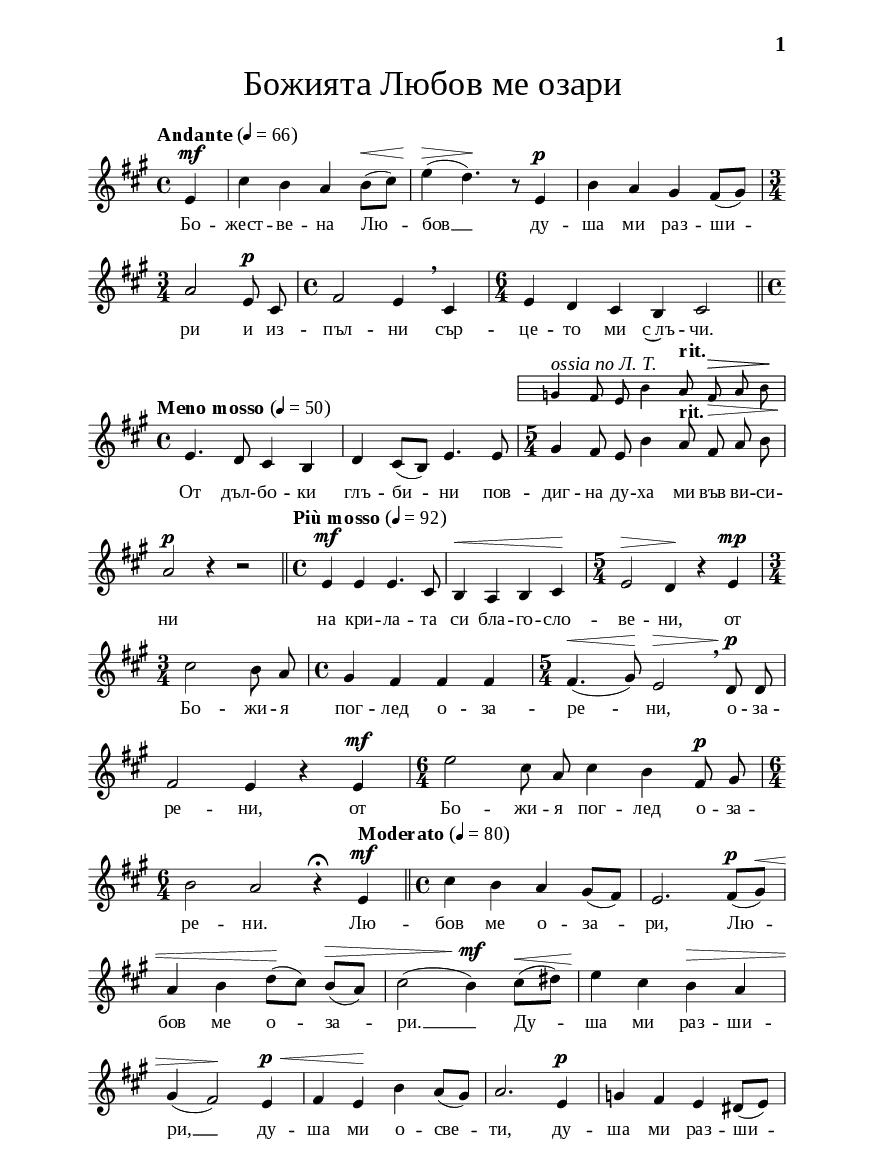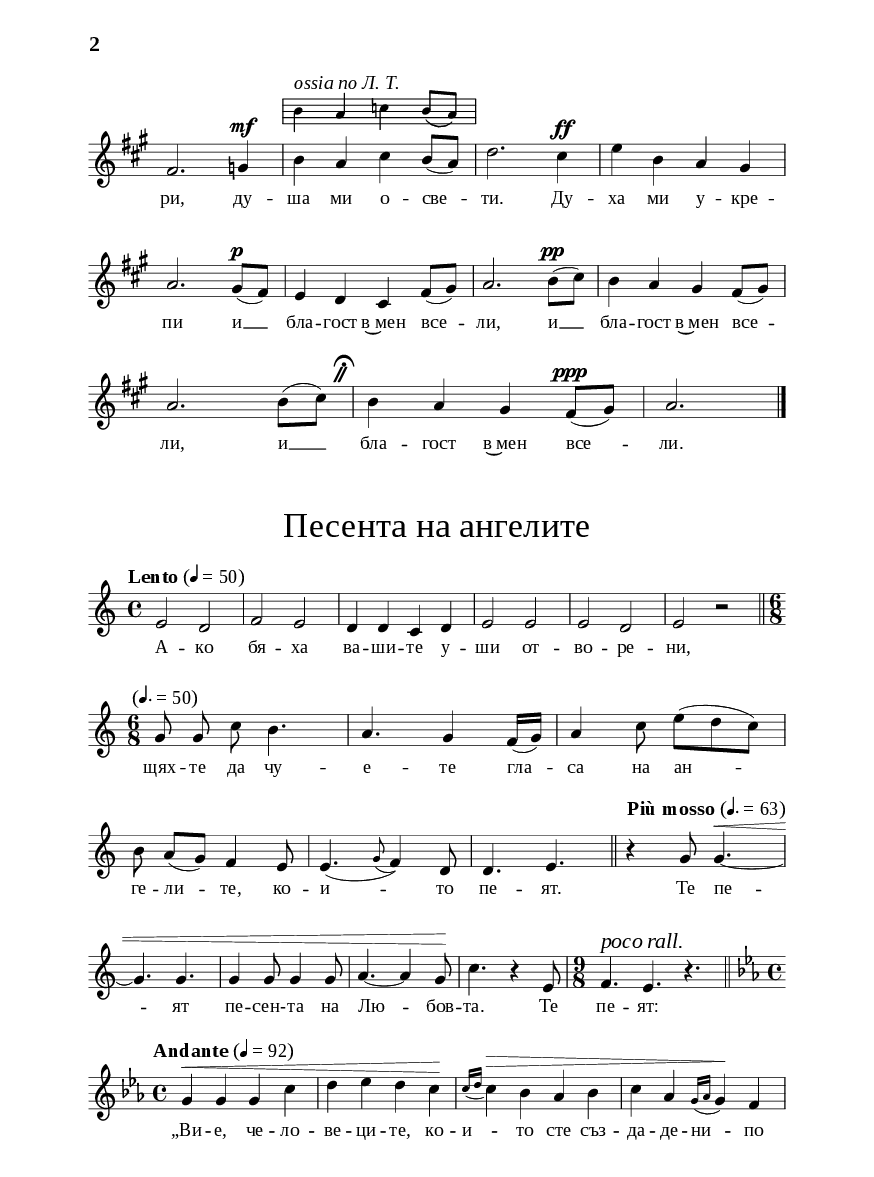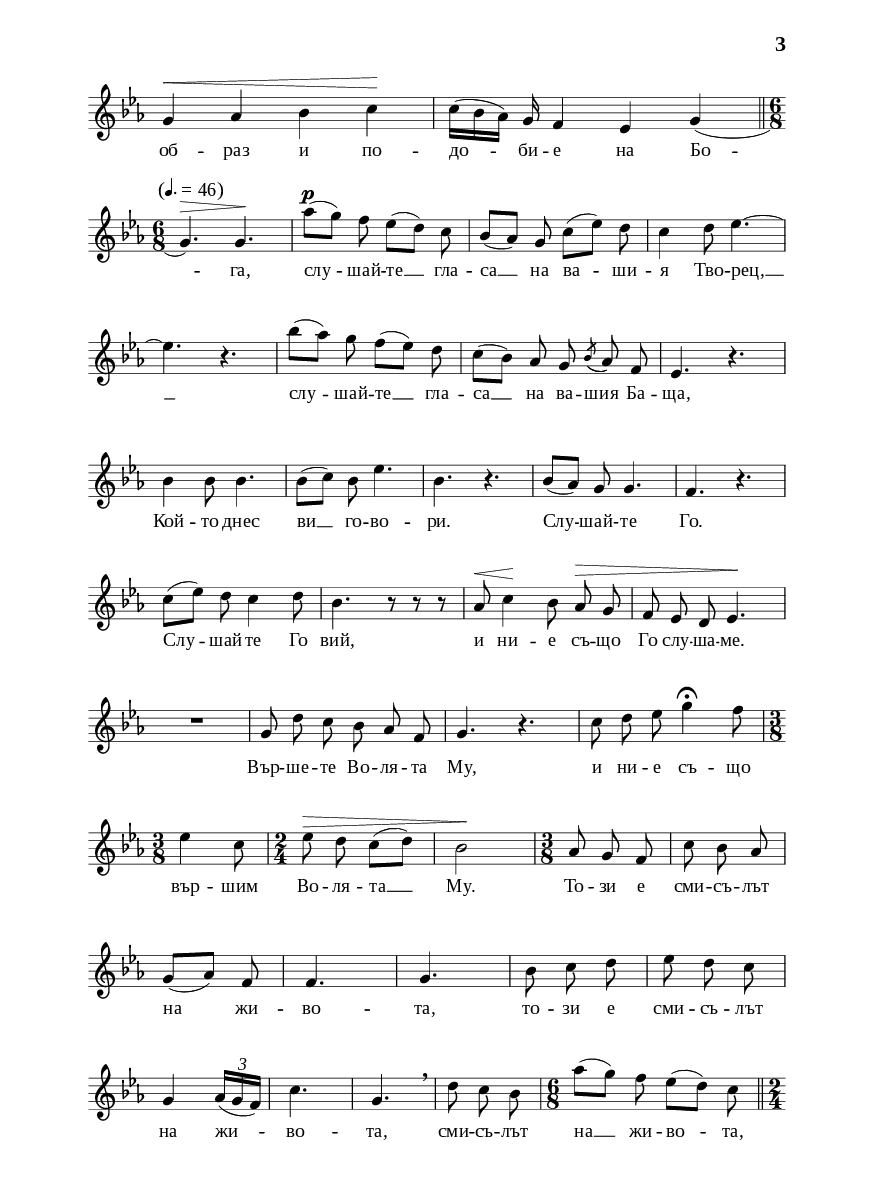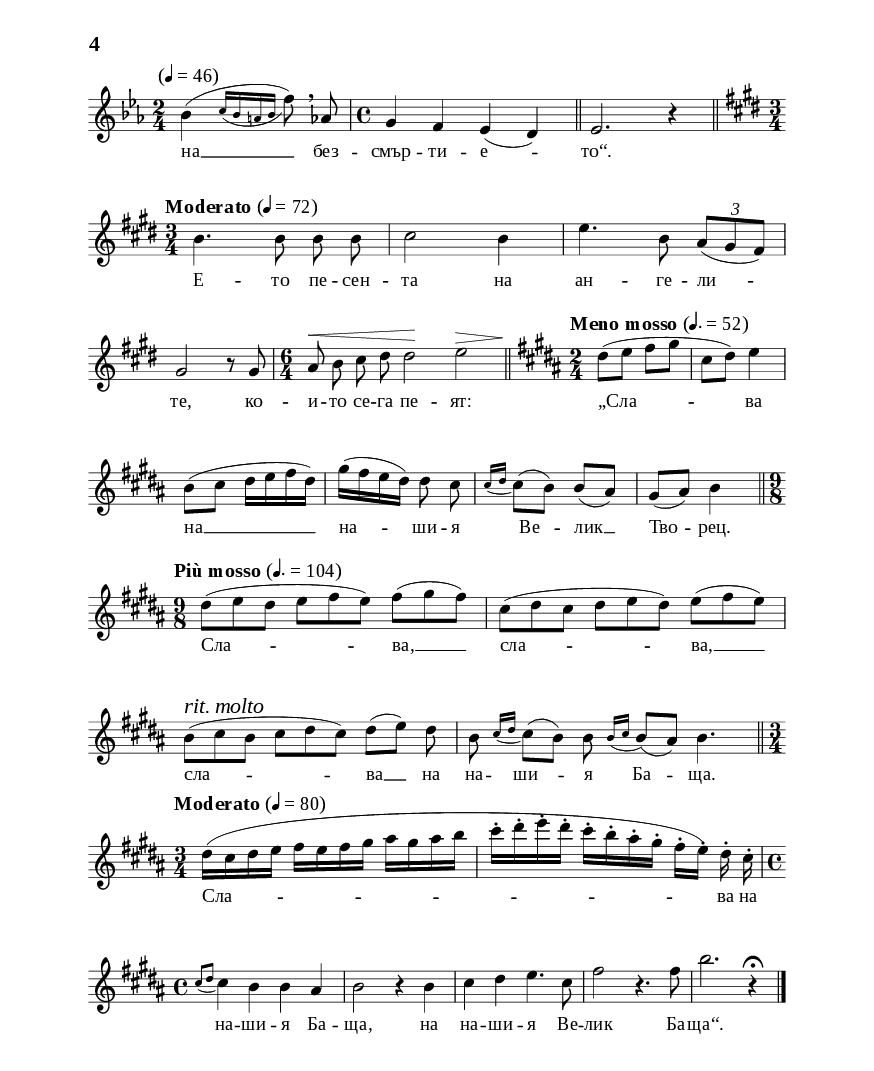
\version "2.24.3"

% include paper part and global functions
\include "include/globals.ily"

\bookpart {
  \label #'ref206
  \tocItem \markup "Божията Любов ме озари"
  \include "include/bookpart-paper.ily"
  \score {
    \layout {
      indent = 0.0\cm % remove first line indentation
      ragged-last = ##f % do spread last line to fill the whole space
      \override Staff.BarLine.thick-thickness = #4 %make the end and repeat bars thiner
      \override Score.VoltaBracket.font-size = #-1.7 % make the repeat number fontsize smaller


      \context {
        \Score
        \omit BarNumber %remove bar numbers
        \override MetronomeMark.font-size = #1.5 % increase the tempo fontsize
        \override TupletNumber.font-size = #0.4 % increase the triol number

      } % context

      \context {
        % change staff size
        \Staff
        \override StaffSymbol.thickness = #0.5
        \override BarLine.hair-thickness = #1
        %\override StaffSymbol.ledger-line-thickness = #'(0 . 0)
      }

      \context {
        % adjust space between staff and lyrics and between the two lyric lines
        \Lyrics
        \override VerticalAxisGroup.nonstaff-relatedstaff-spacing = #'((padding . 1))
        \override VerticalAxisGroup.nonstaff-nonstaff-spacing = #'((minimum-distance . 2))
        includeGraceNotes = ##t
      }
    } % layout

    \new Staff = main \absolute {
      \clef treble
      \key a \major
      \time 4/4
      \tempoFunc "Andante" 4 "66"
      \autoBeamOff
      \partial 4
      e'4 ^\mf  | % 2
      cis''4  b'4  a'4  b'8 ( [ ^\<
      cis''8 ) ] | % 3
      e''4 ( ^\! ^\>  d''4. ) \! r8  e'4^\p | % 4
      b'4  a'4  gis'4  fis'8 ( [
      gis'8 ) ] \break| % 5
      \time 3/4  | % 5
      a'2  e'8  ^\p  cis'8   | % 6
      \time 4/4  | % 6
      fis'2  e'4   \breathe cis'4 | % 7
      \time 6/4  | % 7
      e'4  d'4  cis'4  b4  cis'2 \bar
      "||"
      \time 4/4  \break | % 8
      | % 8
      \tempoFunc "Meno mosso" 4 "50"
      e'4.  d'8  cis'4  b4 | % 9
      d'4  cis'8 ( [  b8 ) ]  e'4.  e'8 |
      \time 5/4  |
      <<
        {
          gis'4 fis'8 e'8 b'4 \tempo "rit." a'8 fis'8 ^\> a'8  b'8 \break |
        }

        \new Staff \with {
          \override VerticalAxisGroup.default-staff-staff-spacing =
          #'((basic-distance . 9.5)
             (padding . -10))
          \remove "Time_signature_engraver"
          alignAboveContext = #"main"
          fontSize = #-1.5
          \override StaffSymbol.staff-space = #(magstep -2)
          \override StaffSymbol.thickness = #(magstep -2)
          firstClef = ##f
        }
        {  \time 5/4  \autoBeamOff g'!4^\markup { \large \italic "ossia по Л. Т." } f'8 e'8 b'4 a'8_\markup { \large \bold "rit." } f'8 ^\> a'8  b'8^\!  \break |  }
      >>

      a'2 ^\! ^\p r4 r2 \bar "||"
      \time 4/4   | % 12
      \tempoFunc "Più mosso" 4 "92" e'4 ^\mf

      e'4
      e'4.   cis'8 | % 13
      b4 ^\<  a4  b4  cis'4 ^\!  | % 14
      \time 5/4  | % 14
      e'2 ^\>  d'4 ^\! r4  e'4 ^\mp \break | % 15
      \time 3/4  | % 15
      cis''2  b'8   a'8  | % 16
      \time 4/4  | % 16
      gis'4  fis'4  fis'4  fis'4 | % 17
      \time 5/4  | % 17
      fis'4. ( ^\<  gis'8 ) ^\!  e'2 ^\> \breathe d'8
      ^\!  ^\p  d'8 \break | % 18
      fis'2  e'4 r4  e'4 ^\mf | % 19
      \time 6/4  | % 19
      e''2  cis''8   a'8   cis''4
      b'4  fis'8  ^\p  gis'8 | \time 6/4 \break

      b'2  a'2 r4 ^\fermata
      \tempoFunc "Moderato" 4 "80"
      e'4
      ^\mf | % 21
      \time 4/4  | \bar "||" % 21
      cis''4  b'4  a'4  gis'8 ( [
      fis'8 ) ]  | % 22
      e'2.  fis'8 ( [ ^\p  gis'8 ) ] ^\< \break | % 23
      a'4  b'4  d''8 ( [ ^\!  cis''8 )
      ]  b'8 ( [ ^\>  a'8 ) ] | % 24
      cis''2 (  b'4 ) ^\! ^\mf  cis''8 ( [ ^\<
      dis''8 ) ] | % 25
      e''4 ^\!  cis''4  b'4 ^\>  a'4 |\break % 26
      gis'4 (  fis'2 ) ^\!  e'4 ^\p ^\<  | % 27
      fis'4  e'4 ^\! b'4  a'8 ( [
      gis'8 ) ] | % 28
      a'2.  e'4 ^\p | % 29
      g'4  fis'4  e'4  dis'8 ( [  e'8
      ) ] | \break
      fis'2.  g'4 ^\mf  | % 31

      <<
        {

          b'4  a'4  cis''4  b'8 ( [  a'8 ])
        }

        \new Staff \with {
          \override VerticalAxisGroup.default-staff-staff-spacing =
          #'((basic-distance . 6.5)
             (padding . -10))
          \remove "Time_signature_engraver"
          alignAboveContext = #"main"
          fontSize = #-1.5
          \override StaffSymbol.staff-space = #(magstep -2)
          \override StaffSymbol.thickness = #(magstep -2)
          firstClef = ##f
        }
        {  b'4^\markup { \large \italic "ossia по Л. Т."}  a'4  c''!4  b'8 ( [  a'8 ])  }
      >>


      | % 32


      d''2.  cis''4 ^\ff  | % 33
      e''4  b'4  a'4  gis'4 | \break % 34
      a'2.  gis'8 ( [ ^\p  fis'8 ) ]  | % 35
      e'4  d'4  cis'4  fis'8 ( [  gis'8
      ) ] | % 36
      a'2.  b'8 ( [ ^\pp  cis''8 ) ]
      | % 37
      b'4  a'4  gis'4  fis'8 ( [
      gis'8 ) ] | \break % 38
      a'2.  b'8 ( [  cis''8 ) ]
      ^\markup {
        \override #'(baseline-skip . 1.2)
        \column {
          \line { "   " \musicglyph #"scripts.ufermata"}
          \line { "   " \musicglyph #"scripts.caesura.straight" }
        }
      }
      | % 39
      b'4  a'4  gis'4  fis'8 ( [ ^\ppp
      gis'8 ) ] |
      a'2. \bar "|."
    }

    \addlyrics {
      Бо -- жест -- ве -- на Лю -- бов __
      ду -- ша ми раз -- ши -- ри
      и из -- пъл -- ни сър -- це -- то
      ми с~лъ -- чи. От "дъл-" -- бо -- ки
      глъ -- би -- ни пов -- диг -- на
      ду -- ха ми във ви -- си -- ни на
      кри -- ла -- та си бла -- го -- сло
      -- ве -- ни, от Бо -- жи -- я пог --
      лед о -- за -- ре -- ни, о -- за
      -- ре -- ни, от Бо -- жи -- я пог --
      лед о -- за -- ре -- ни. Лю -- бов
      ме о -- за -- ри, Лю -- бов
      ме о -- за -- ри. __ Ду --
      ша ми раз -- ши -- ри,  __ ду --
      ша ми о -- све  -- ти, ду -- ша
      ми раз -- ши  -- ри, ду -- ша ми
      о -- све -- ти. Ду -- ха ми у --
      кре -- пи и __  бла -- гост в~мен
      все -- ли, и __ бла -- гост
      в~мен все -- ли, и __ бла --
      гост в~мен все -- ли.}

      \header {
        title = \titleFunc #'ref_desc_14 "Божията Любов ме озари " " Božijata Ljubov me ozari"
      }

      \midi{}

    } % score

    \markup \vspace #2

    \label #'ref207
    \tocItem \markup "Песента на ангелите "
    \include "include/bookpart-paper.ily"
    \score {
      \layout {
        indent = 0.0\cm % remove first line indentation
        ragged-last = ##f % do spread last line to fill the whole space
        \override Staff.BarLine.thick-thickness = #4 %make the end and repeat bars thiner
        \override Score.VoltaBracket.font-size = #-1.7 % make the repeat number fontsize smaller


        \context {
          \Score
          \omit BarNumber %remove bar numbers
          \override MetronomeMark.font-size = #1.5 % increase the tempo fontsize
          \override TupletNumber.font-size = #0.4 % increase the triol number

        } % context

        \context {
          % change staff size
          \Staff
          \override StaffSymbol.thickness = #0.5
          \override BarLine.hair-thickness = #1
          %\override StaffSymbol.ledger-line-thickness = #'(0 . 0)
        }

        \context {
          % adjust space between staff and lyrics and between the two lyric lines
          \Lyrics
          \override VerticalAxisGroup.nonstaff-relatedstaff-spacing = #'((padding . 1))
          \override VerticalAxisGroup.nonstaff-nonstaff-spacing = #'((minimum-distance . 2))
          includeGraceNotes = ##t
        }
      } % layout

      \new Voice \absolute {
        \clef treble
        \key c \major
        \time 4/4
        \tempoFunc "Lento" 4 "50"
        \autoBeamOff
        \override Hairpin.to-barline = ##f
        \override Hairpin.after-line-breaking = ##t
        e'2  d'2 |  f'2  e'2 | % 2
        d'4  d'4  c'4  d'4 |  e'2
        e'2 | % 3
        e'2  d'2 | e'2 r2 | \break % 4
        \time 6/8  | \bar"||" % 4
        \tempoFunc "" 4. "50"
        g'8  g'8 c''8 b'4.  | % 5
        a'4.  g'4  f'16 ( [  g'16 ) ] | % 6
        a'4 c''8 e''8 ( [ d''8
        c''8 ) ] |\break  % 7
        b'8  a'8 ( [  g'8 ) ]  f'4  e'8
        | % 8
        e'4. ( \appoggiatura {  g'8 }  f'4 )
        d'8 | % 9
        d'4.  e'4. \bar"||" |
        \tempoFunc "Più mosso" 4. "63"
        r4  g'8
        g'4. ~ ^\< |  \break % 11
        g'4.  g'4. | % 12
        g'4  g'8  g'4  g'8 | % 13
        a'4. ~  a'4  g'8 _\!  | % 14
        c''4.  r4  e'8 |  % 15
        \time 9/8  | % 15
        f'4. ^\markup{ \huge \italic {poco rall.} }  e'4. r4. \bar
        "||" \break
        \key es \major \time 4/4 | % 16
        \tempoFunc "Andante" 4 "92"
        g'4 ^\<  g'4  g'4 c''4 | d''4
        es''4 d''4 c''4 ^\! | % 17
        \grace {  c''16 ( [  d''16 ] } c''4 ) ^\>
        bes'4  as'4 bes'4 | c''4
        as'4 \grace {  g'16 ( [  as'16 ] }  g'4 )
        ^\! f'4 | \break % 18
        g'4 ^\<  as'4 bes'4 c''4  ^\!
        c''16 ( [ bes'16  as'16 )  ] g'16
        f'4  es'4  g'4 (\bar "||"
        \break | % 19
        \time 6/8  | % 19
        \tempoFunc "" 4. "46"
        g'4. ^\> ) g'4.  ^\! |
        as''8 ( [ ^\p g''8 ) ] f''8
        es''8 ( [ d''8 ) ] c''8 | % 21
        bes'8 ( [  as'8 ) ]  g'8 c''8 ( [
        es''8 ) ] d''8 | % 22
        c''4 d''8 es''4. ~ \break | % 23
        es''4. r4. | % 24
        bes''8 ( [ as''8 ) ] g''8
        f''8 ( [ es''8 ) ] d''8 | % 25
        c''8 ( [ bes'8 ) ]  as'8  g'8
        \acciaccatura {  bes'8 ( }  as'8 )  f'8 | % 26
        es'4. r4. \break | % 27
        bes'4 bes'8 bes'4. | % 28
        bes'8 ( [ c''8 ) ] bes'8
        es''4. | % 29
        bes'4. r4. |
        bes'8 ( [  as'8 ) ]  g'8  g'4. | % 31
        f'4. r4. \break| % 32
        c''8 ( [ es''8 ) ] d''8 c''4
        d''8 | % 33
        bes'4. r8 r8 r8 | as'8 ^\<  % 34
        c''4 ^\! bes'8  as'8 ^\>  g'8 |
        f'8 es'8   d'8
        es'4. ^\! \break | % 36
        R2. | % 37
        g'8 d''8 c''8 bes'8
        as'8  f'8 | % 38
        g'4. r4. | % 39
        c''8 d''8 es''8 g''4
        ^\fermata f''8 \break |
        \time 3/8  |
        es''4 c''8 | % 41
        \time 2/4  | % 41
        es''8 ^\> d''8 c''8 ( [ d''8
        ) ] | % 42
        bes'2 ^\! | % 43
        \time 3/8  | % 43
        as'8  g'8  f'8 | % 44
        c''8 bes'8  as'8 \break | % 45
        g'8 ( [  as'8 ) ]  f'8 | % 46
        f'4. | % 47
        g'4. | % 48
        bes'8 c''8 d''8 | % 49
        es''8 d''8 c''8 \break |
        g'4 \once \omit TupletBracket
        \times 2/3  {
          as'16 ( [  g'16  f'16 ) ]
        }
        | % 51
        c''4. | % 52
        g'4.  \breathe | % 53
        d''8 c''8 bes'8 | % 54
        \time 6/8  | % 54
        as''8 ( [ g''8 ) ] f''8 es''8
        ( [ d''8 ) ] c''8 \bar "||"
        \break | % 55
        \time 2/4  | % 55
        \tempoFunc "" 4 "46" | % 55
        bes'4 ( \acciaccatura {
          c''16 [bes'16 a'16
          bes'16 ]
        }
        f''8 )  \breathe as'8  | % 56
        \time 4/4  | % 56
        g'4  f'4  es'4 (  d'4 ) \bar "||"
        es'2. r4 \bar "||"
        \break | % 58
        \once \override Staff.KeyCancellation.break-visibility = #all-invisible
        \key e \major \time 3/4 | % 58
        \tempoFunc "Moderato" 4 "72"
        b'4. b'8 b'8 b'8 | % 59
        cis''2 b'4 |
        e''4. b'8 \once \omit TupletBracket
        \times 2/3  {
          a'8 ( [  gis'8  fis'8 ) ]
        }
        | \break % 61
        gis'2 r8  gis'8 | % 62
        \time 6/4  | % 62
        a'8 ^\< b'8 cis''8 dis''8
        dis''2 ^\!
        \once \override Hairpin.to-barline = ##t
        e''2 ^\> \bar "||"
        \key b \major \time 2/4 | % 63
        \tempoFunc "Meno mosso" 4. "52"
        dis''8 ( [ _\! e''8 ] fis''8 [
        gis''8 ] | % 64
        cis''8 [ dis''8 ) ] e''4 | \break % 65
        b'8 ( [ cis''8 ] dis''16 [
        e''16 fis''16 dis''16 ) ]  | % 66
        gis''16 ( [ fis''16 e''16
        dis''16 ) ] dis''8 cis''8 | % 67
        \grace {  cis''16 ( [  dis''16 ] } cis''8 )
        ( [ b'8 ) ]  b'8 ( [  ais'8 ) ] | % 68
        gis'8 ( [  ais'8 ) ] b'4 \bar "||" \break
        \time 9/8  | % 69
        \tempoFunc "Più mosso" 4. "104"
        dis''8 ( [  e''8
        dis''8 ] e''8 [
        fis''8 e''8 ) ] fis''8 ( [ gis''8
        fis''8 ) ]  |
        cis''8 ( [ dis''8 cis''8 ]
        dis''8 [ e''8 dis''8 ) ] e''8 ( [
        fis''8 e''8 ) ] | \break % 71
        b'8 ( [ ^\markup{ \huge \italic {rit. molto} } cis''8
        b'8 ] cis''8 [ dis''8 cis''8
        ) ] dis''8 (  [e''8] ) dis''8  | % 72

        b'8  \acciaccatura { cis''16  [  dis''16 ] }
        cis''8 [( b'8 )]

        b'8  \acciaccatura { b'16 [  cis''16 ] }
        b'8 [( ais'8 )]

        b'4. \break | % 73
        \time 3/4  | \bar "||" % 73
        \tempoFunc "Moderato" 4 "80"
        \once \override Slur.positions = #'(1.5 . 2.6) dis''16 ( [ cis''16 dis''16
        e''16 ] fis''16 [ e''16 fis''16
        gis''16 ] ais''16 [ gis''16
        ais''16 b''16  ] | cis'''16  -. [
        dis'''16 -. e'''16 -. dis'''16 -. ]
        cis'''16 -. [ b''16 -. ais''16 -.
        gis''16  -. ] fis''16 -. [e''16] )
        -. dis''16 -. cis''16 -. | \break
        \time 4/4
        \acciaccatura {  cis''8 [  dis''8 ] } cis''4
        b'4 b'4 ais'4  |
        b'2 r4 b'4 | cis''4 dis''4 e''4. cis''8
        |

        fis''2  r4. fis''8 | b''2. r4 \fermata \bar "|."
      }

      \addlyrics {
        А
        -- ко бя -- ха ва -- ши -- те у -- ши
        от -- во -- ре -- ни, щях -- те да
        чу -- е -- те гла -- са на ан
        --  ге -- ли -- те, ко -- и
        --  то пе -- ят. Те пе --
        ят пе -- "сен-" -- та на Лю -- бов
        -- та. Те пе -- ят: „Ви -- е, че --
        ло -- ве -- ци -- те, ко -- и --
        то сте съз -- да -- де -- ни --
        по об -- раз и по -- до --
        би -- е на Бо -- га, слу -- шай
        -- те __  гла -- са __  на ва --
        ши -- я Тво -- рец, __ слу --
        шай -- те __  гла -- са __  на ва
        -- шия Ба -- ща, Кой -- то днес
        ви __  го -- во -- ри. Слу -- "шай-"
        -- те Го. Слу -- шай -- те Го
        вий, и ни -- е съ -- що Го слу --
        ша -- ме. "Вър-" -- ше -- те Во -- ля --
        та Му, и ни -- е съ -- що вър --
        шим Во -- ля -- та __  Му. То -- зи
        е сми -- съ -- лът на  жи -- во
        -- та, то -- зи е сми -- съ -- лът
        на жи --  во -- та, сми -- съ
        -- лът на __ жи -- во -- та, на __
        без -- смър -- ти
        -- е -- то“. Е -- то пе -- сен --
        та на ан -- ге -- ли  --  те,
        ко -- и -- то се -- га пе -- ят:
        „Сла --     ва на __
        на --
        ши -- я "       Ве" -- лик __
        Тво -- рец. Сла --
        ва, __  сла --
        ва, __  сла --
        ва __ на на   -- "    ши" --
        я "     Ба" -- ща. Сла -- ва на  "    на" -- ши -- я Ба
        -- ща, на на -- ши -- я Ве -- лик Ба -- ща“.}

        \header {
          title = \titleFunc #'ref_desc_19 "Песента на ангелите" "Pesenta na angelite"
        }

        \midi{}

      } % score



    } % bookpart

    % Più mosso
    %
